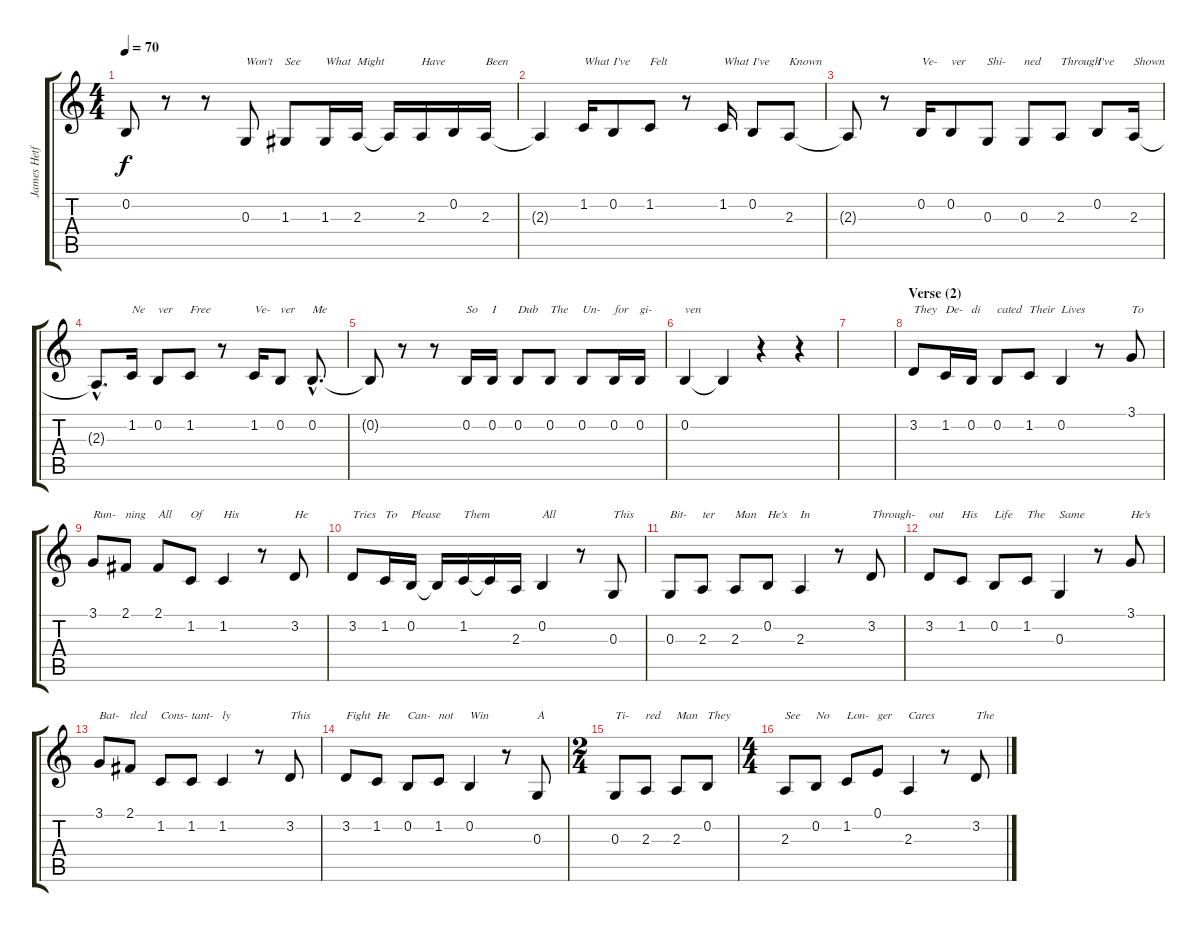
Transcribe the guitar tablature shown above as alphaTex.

\track ("James Hetfield (Vocal)" "James Hetf") {instrument lead1square}
\staff {score tabs}
\tuning (E4 B3 G3 D3 A2 E2) {hide}
\ts (4 4)
\tempo 70
\clef g2
\ks c
0.2{t}.8{dy f} r.8 r.8 0.3.8{txt "Won't"} 1.3.8{txt "See"} 1.3.16{txt "What"} 2.3.16{txt "Might"} 2.3{t}.16 2.3.16{txt "Have"} 0.2.16 2.3.16{txt "Been"} |
2.3{t}.4 1.2.16{txt "What"} 0.2.8{txt "I've"} 1.2.8{txt "Felt"} r.8 1.2.16{txt "What"} 0.2.8{txt "I've"} 2.3.8{txt "Known"} |
2.3{t}.8 r.8 0.2.16{txt "Ve-"} 0.2.8{txt "ver"} 0.3.8{txt "Shi-"} 0.3.8{txt "ned"} 2.3.8{txt "Through"} 0.2.8{txt "I've"} 2.3.16{txt "Shown"} |
2.3{hac t}.8{d} 1.2.16{txt "Ne"} 0.2.8{txt "ver"} 1.2.8{txt "Free"} r.8 1.2.16{txt "Ve-"} 0.2.8{txt "ver"} 0.2{hac}.8{d txt "Me"} |
0.2{t}.8 r.8 r.8 0.2.16{txt "So"} 0.2.16{txt "I"} 0.2.8{txt "Dub"} 0.2.8{txt "The"} 0.2.8{txt "Un-"} 0.2.16{txt "for"} 0.2.16{txt "gi-"} |
0.2.4{txt "ven"} 0.2{t}.4 r.4 r.4 |
|
\section ("" "Verse (2)")
3.2.8{txt "They"} 1.2.16{txt "De-"} 0.2.16{txt "di"} 0.2.8{txt "cated"} 1.2.8{txt "Their"} 0.2.4{txt "Lives"} r.8 3.1.8{txt "To"} |
3.1.8{txt "Run-"} 2.1.8{txt "ning"} 2.1.8{txt "All"} 1.2.8{txt "Of"} 1.2.4{txt "His"} r.8 3.2.8{txt "He"} |
3.2.8{txt "Tries"} 1.2.16{txt "To"} 0.2.16{txt "Please"} 0.2{t}.16 1.2.16{txt "Them"} 1.2{t}.16 2.3.16 0.2.4{txt "All"} r.8 0.3.8{txt "This"} |
0.3.8{txt "Bit-"} 2.3.8{txt "ter"} 2.3.8{txt "Man"} 0.2.8{txt "He's"} 2.3.4{txt "In"} r.8 3.2.8{txt "Through-"} |
3.2.8{txt "out"} 1.2.8{txt "His"} 0.2.8{txt "Life"} 1.2.8{txt "The"} 0.3.4{txt "Same"} r.8 3.1.8{txt "He's"} |
3.1.8{txt "Bat-"} 2.1.8{txt "tled"} 1.2.8{txt "Cons-"} 1.2.8{txt "tant-"} 1.2.4{txt "ly"} r.8 3.2.8{txt "This"} |
3.2.8{txt "Fight"} 1.2.8{txt "He"} 0.2.8{txt "Can-"} 1.2.8{txt "not"} 0.2.4{txt "Win"} r.8 0.3.8{txt "A"} |
\ts (2 4)
0.3.8{txt "Ti-"} 2.3.8{txt "red"} 2.3.8{txt "Man"} 0.2.8{txt "They"} |
\ts (4 4)
2.3.8{txt "See"} 0.2.8{txt "No"} 1.2.8{txt "Lon-"} 0.1.8{txt "ger"} 2.3.4{txt "Cares"} r.8 3.2.8{txt "The"}
